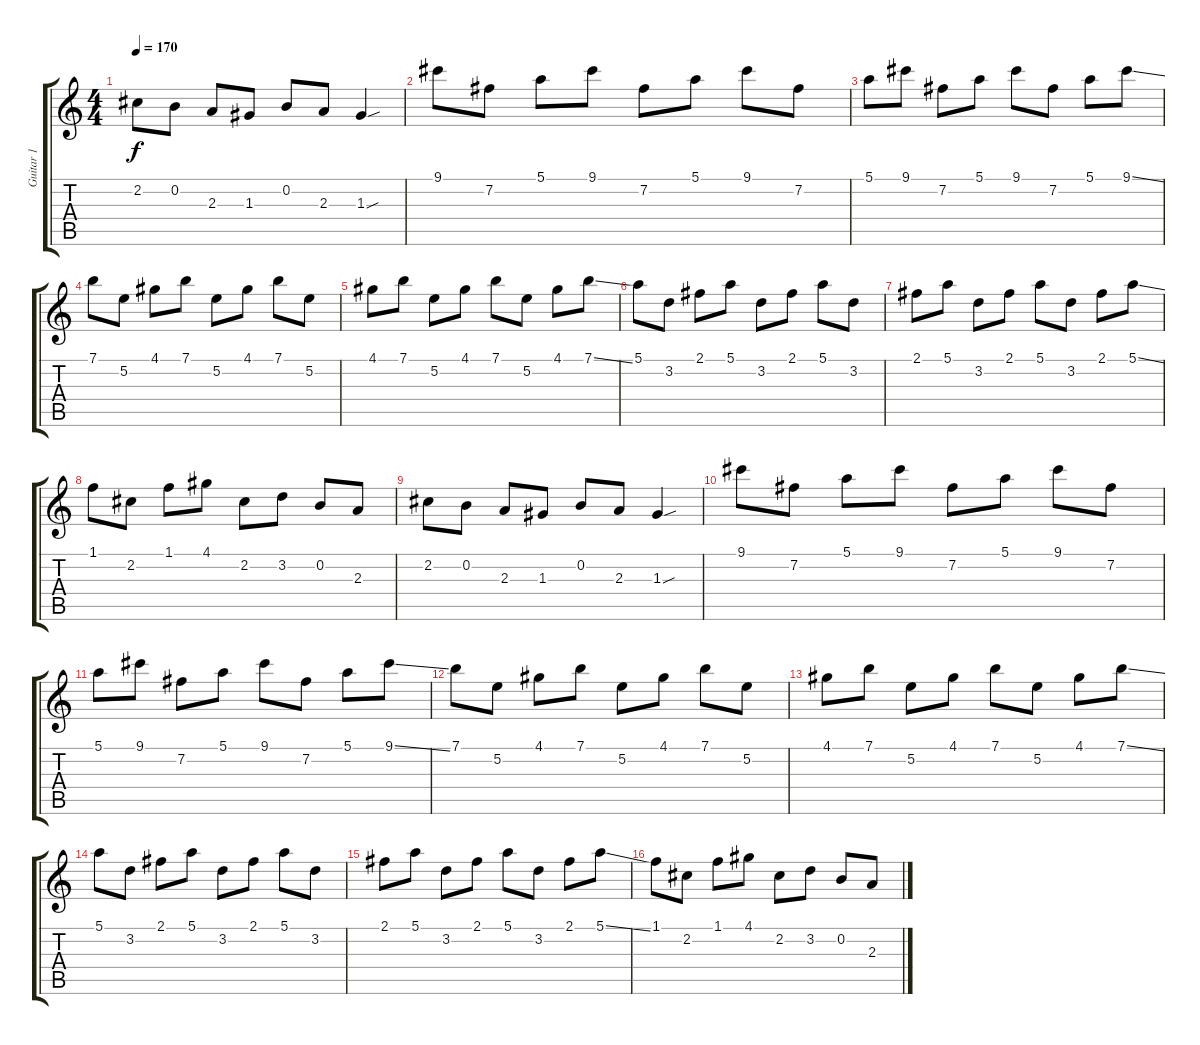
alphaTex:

\track ("Guitar 1" "Guitar 1") {instrument overdrivenguitar}
\staff {score tabs}
\tuning (E4 B3 G3 D3 A2 E2) {hide}
\ts (4 4)
\tempo 170
\clef g2
\ks c
2.2.8{dy f} 0.2.8 2.3.8 1.3.8 0.2.8 2.3.8 1.3{sou}.4 |
9.1.8 7.2.8 5.1.8 9.1.8 7.2.8 5.1.8 9.1.8 7.2.8 |
5.1.8 9.1.8 7.2.8 5.1.8 9.1.8 7.2.8 5.1.8 9.1{ss}.8 |
7.1.8 5.2.8 4.1.8 7.1.8 5.2.8 4.1.8 7.1.8 5.2.8 |
4.1.8 7.1.8 5.2.8 4.1.8 7.1.8 5.2.8 4.1.8 7.1{ss}.8 |
5.1.8 3.2.8 2.1.8 5.1.8 3.2.8 2.1.8 5.1.8 3.2.8 |
2.1.8 5.1.8 3.2.8 2.1.8 5.1.8 3.2.8 2.1.8 5.1{ss}.8 |
1.1.8 2.2.8 1.1.8 4.1.8 2.2.8 3.2.8 0.2.8 2.3.8 |
2.2.8 0.2.8 2.3.8 1.3.8 0.2.8 2.3.8 1.3{sou}.4 |
9.1.8 7.2.8 5.1.8 9.1.8 7.2.8 5.1.8 9.1.8 7.2.8 |
5.1.8 9.1.8 7.2.8 5.1.8 9.1.8 7.2.8 5.1.8 9.1{ss}.8 |
7.1.8 5.2.8 4.1.8 7.1.8 5.2.8 4.1.8 7.1.8 5.2.8 |
4.1.8 7.1.8 5.2.8 4.1.8 7.1.8 5.2.8 4.1.8 7.1{ss}.8 |
5.1.8 3.2.8 2.1.8 5.1.8 3.2.8 2.1.8 5.1.8 3.2.8 |
2.1.8 5.1.8 3.2.8 2.1.8 5.1.8 3.2.8 2.1.8 5.1{ss}.8 |
1.1.8 2.2.8 1.1.8 4.1.8 2.2.8 3.2.8 0.2.8 2.3.8
